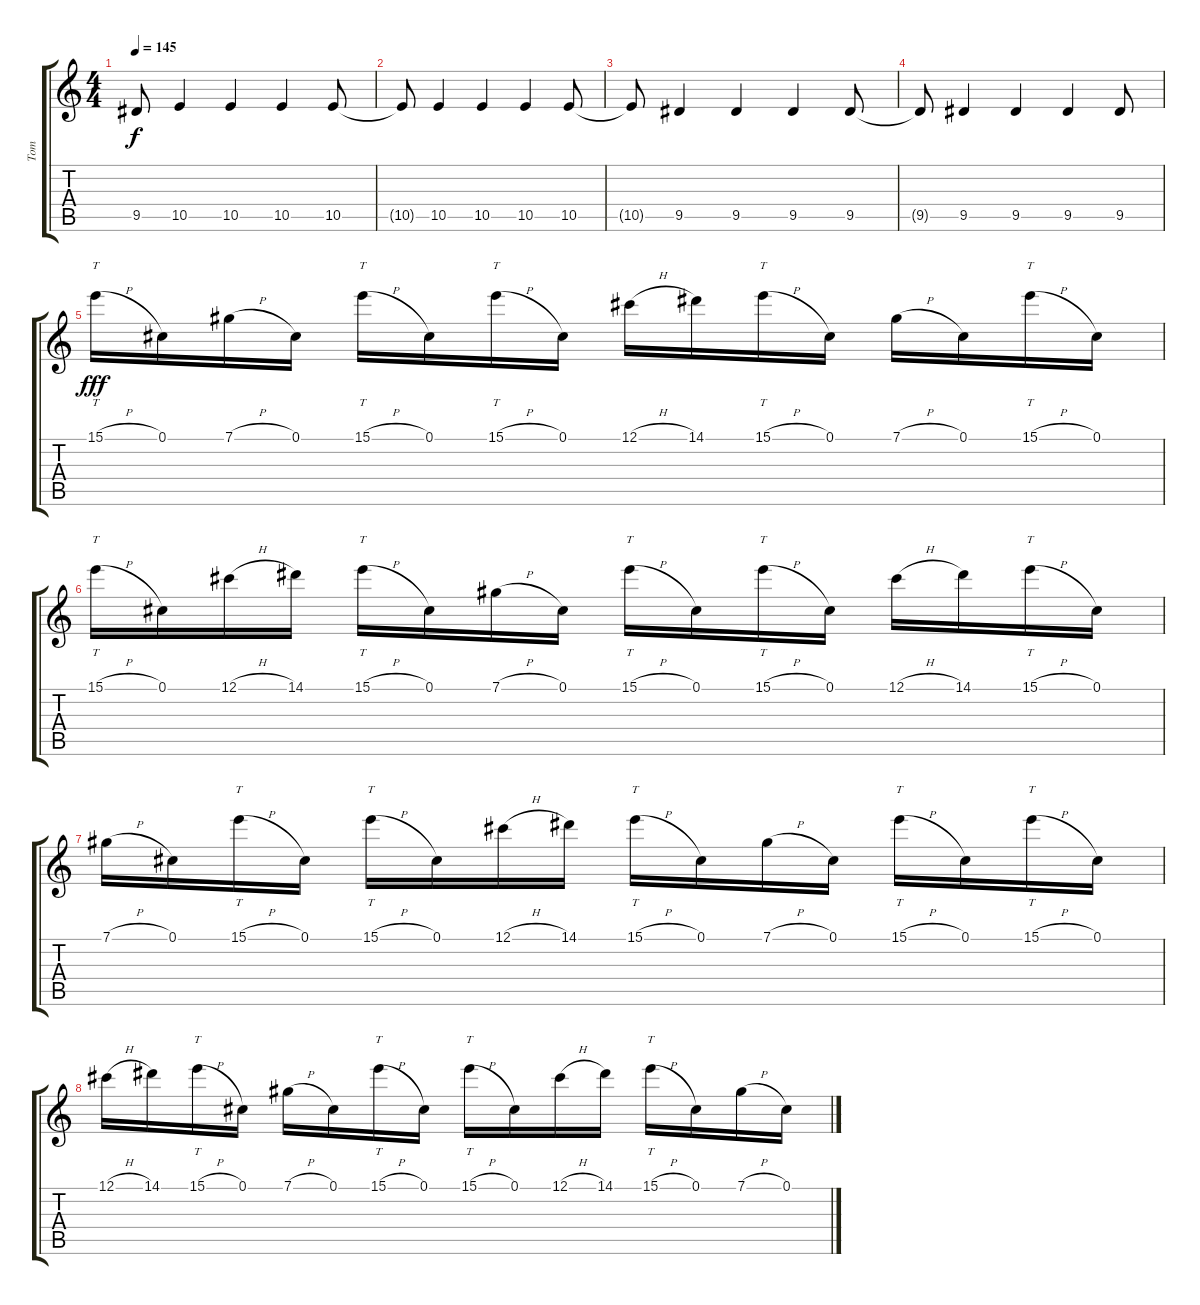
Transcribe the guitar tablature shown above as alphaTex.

\track ("Tom" "Tom") {instrument distortionguitar}
\staff {score tabs}
\tuning (Db4 Ab3 E3 B2 Gb2 Db2) {hide}
\ts (4 4)
\tempo 145
\clef g2
\ks c
9.5{t}.8{dy f} 10.5.4 10.5.4 10.5.4 10.5.8 |
10.5{t}.8 10.5.4 10.5.4 10.5.4 10.5.8 |
10.5{t}.8 9.5.4 9.5.4 9.5.4 9.5.8 |
9.5{t}.8 9.5.4 9.5.4 9.5.4 9.5.8 |
15.1{h}.16{tt dy fff instrument distortionguitar} 0.1.16 7.1{h}.16 0.1.16 15.1{h}.16{tt} 0.1.16 15.1{h}.16{tt} 0.1.16 12.1{h}.16 14.1.16 15.1{h}.16{tt} 0.1.16 7.1{h}.16 0.1.16 15.1{h}.16{tt} 0.1.16 |
15.1{h}.16{tt} 0.1.16 12.1{h}.16 14.1.16 15.1{h}.16{tt} 0.1.16 7.1{h}.16 0.1.16 15.1{h}.16{tt} 0.1.16 15.1{h}.16{tt} 0.1.16 12.1{h}.16 14.1.16 15.1{h}.16{tt} 0.1.16 |
7.1{h}.16 0.1.16 15.1{h}.16{tt} 0.1.16 15.1{h}.16{tt} 0.1.16 12.1{h}.16 14.1.16 15.1{h}.16{tt} 0.1.16 7.1{h}.16 0.1.16 15.1{h}.16{tt} 0.1.16 15.1{h}.16{tt} 0.1.16 |
12.1{h}.16 14.1.16 15.1{h}.16{tt} 0.1.16 7.1{h}.16 0.1.16 15.1{h}.16{tt} 0.1.16 15.1{h}.16{tt} 0.1.16 12.1{h}.16 14.1.16 15.1{h}.16{tt} 0.1.16 7.1{h}.16 0.1.16
